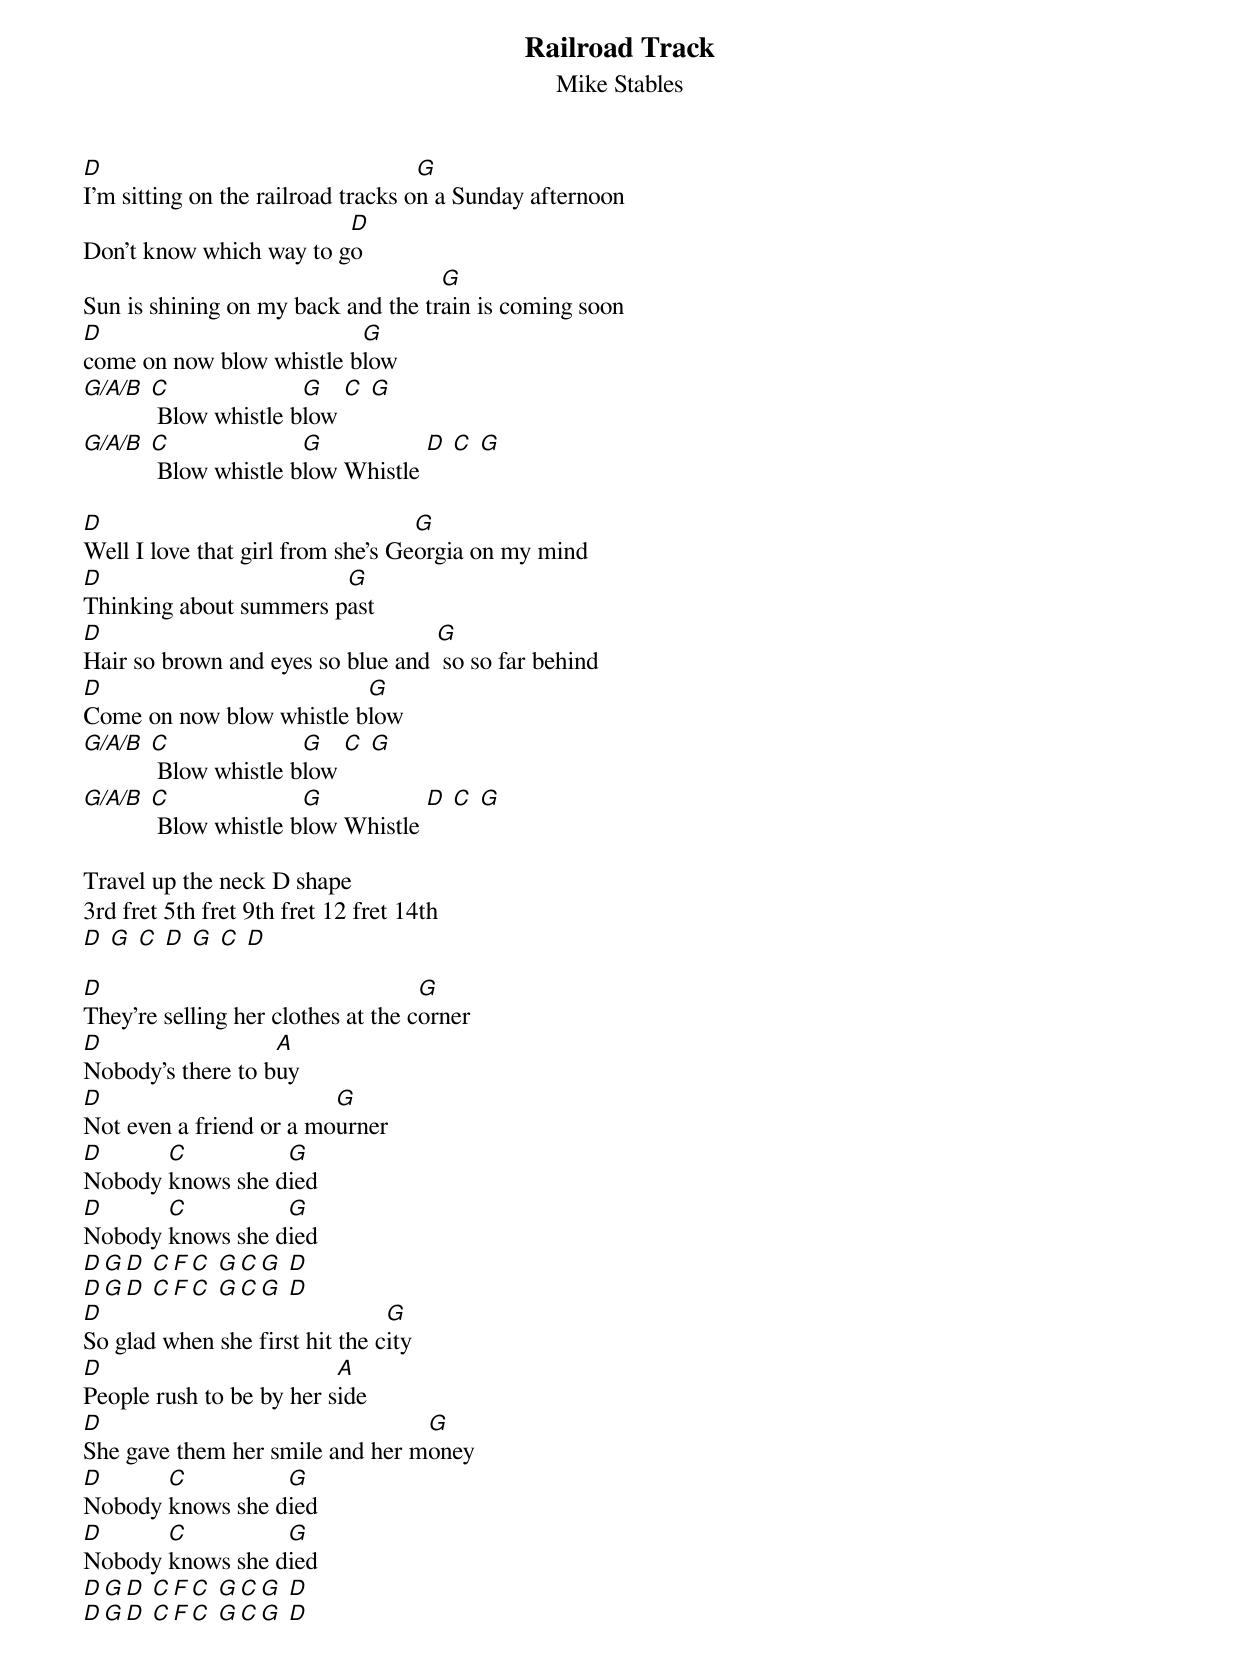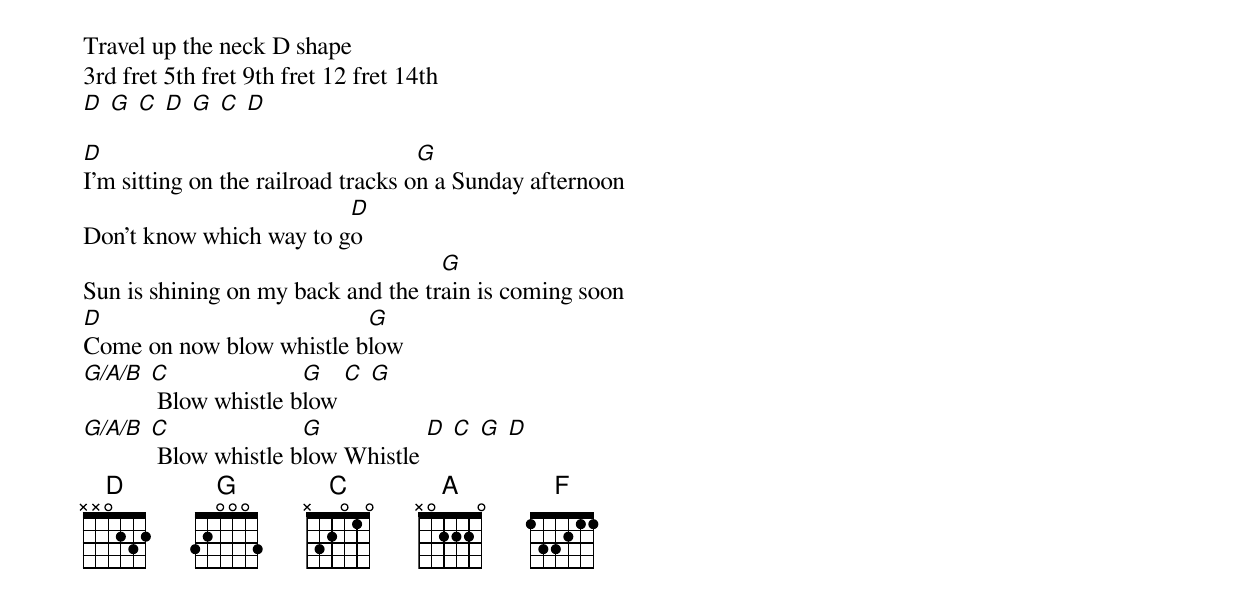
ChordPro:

{title:Railroad Track}
{subtitle:Mike Stables}

[D]I'm sitting on the railroad tracks o[G]n a Sunday afternoon
Don't know which way to g[D]o
Sun is shining on my back and the tr[G]ain is coming soon
[D]come on now blow whistle b[G]low
[G/A/B] [C] Blow whistle b[G]low [C] [G]
[G/A/B] [C] Blow whistle b[G]low Whistle [D] [C] [G]

[D]Well I love that girl from she's Ge[G]orgia on my mind
[D]Thinking about summers p[G]ast
[D]Hair so brown and eyes so blue and [G] so so far behind
[D]Come on now blow whistle b[G]low
[G/A/B] [C] Blow whistle b[G]low [C] [G]
[G/A/B] [C] Blow whistle b[G]low Whistle [D] [C] [G]

Travel up the neck D shape
3rd fret 5th fret 9th fret 12 fret 14th
[D] [G] [C] [D] [G] [C] [D]

[D]They're selling her clothes at the c[G]orner
[D]Nobody's there to b[A]uy
[D]Not even a friend or a mo[G]urner
[D]Nobody [C]knows she d[G]ied
[D]Nobody [C]knows she d[G]ied
[D][G][D] [C][F][C] [G][C][G] [D]
[D][G][D] [C][F][C] [G][C][G] [D]
[D]So glad when she first hit the c[G]ity
[D]People rush to be by her s[A]ide
[D]She gave them her smile and her m[G]oney
[D]Nobody [C]knows she d[G]ied
[D]Nobody [C]knows she d[G]ied
[D][G][D] [C][F][C] [G][C][G] [D]
[D][G][D] [C][F][C] [G][C][G] [D]

Travel up the neck D shape
3rd fret 5th fret 9th fret 12 fret 14th
[D] [G] [C] [D] [G] [C] [D]

[D]I'm sitting on the railroad tracks o[G]n a Sunday afternoon
Don't know which way to g[D]o
Sun is shining on my back and the tr[G]ain is coming soon
[D]Come on now blow whistle b[G]low
[G/A/B] [C] Blow whistle b[G]low [C] [G]
[G/A/B] [C] Blow whistle b[G]low Whistle [D] [C] [G] [D]
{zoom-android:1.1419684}
